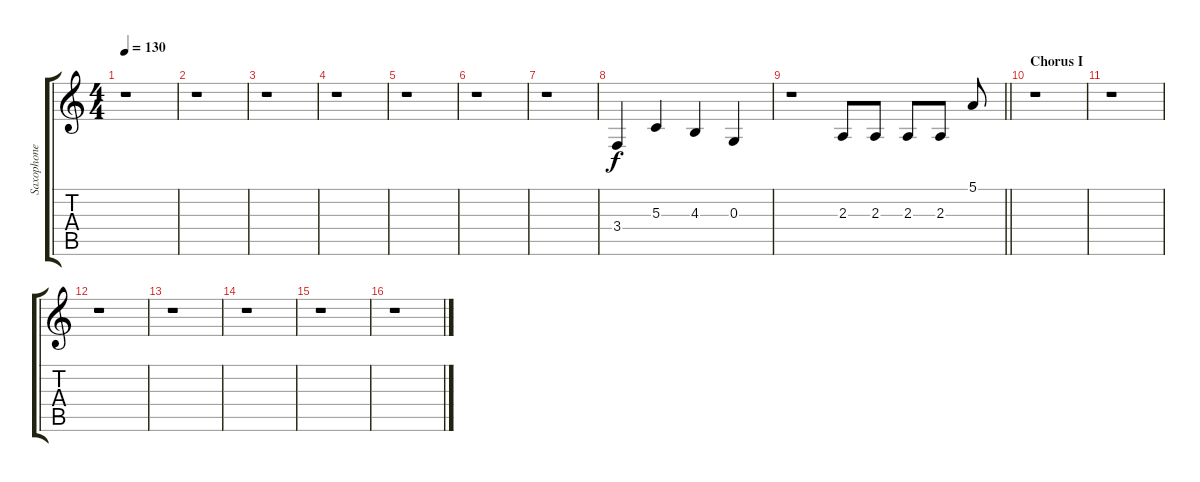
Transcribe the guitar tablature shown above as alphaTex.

\track ("Saxophone" "Saxophone") {instrument altosax}
\staff {score tabs}
\tuning (E4 B3 G3 D3 A2 E2) {hide}
\ts (4 4)
\tempo 130
\clef g2
\ks c
r.1{dy f} |
r.1 |
r.1 |
r.1 |
r.1 |
r.1 |
r.1 |
3.4.4 5.3.4 4.3.4 0.3.4 |
\barLineRight lightlight
r.1 2.3.8 2.3.8 2.3.8 2.3.8 5.1.8 |
\section ("" "Chorus I")
r.1 |
r.1 |
r.1 |
r.1 |
r.1 |
r.1 |
r.1
